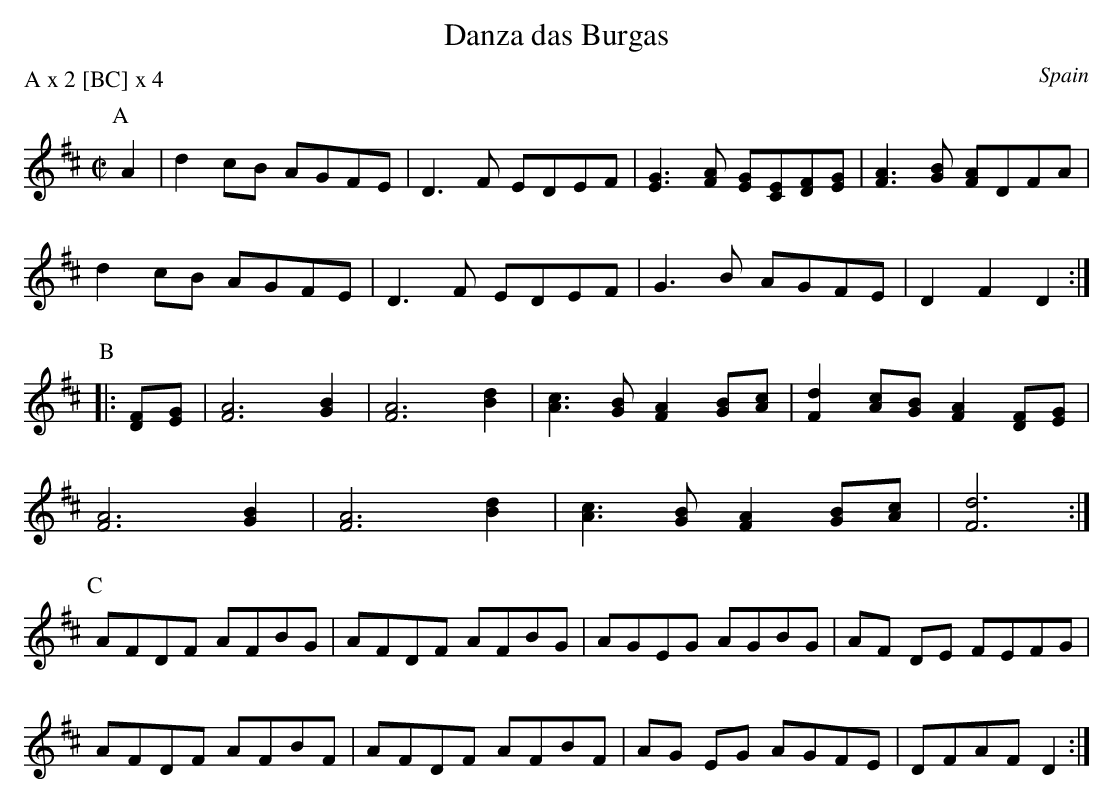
X:1
T:Danza das Burgas
M:C|
O:Spain
P:A x 2 [BC] x 4
K:D major
P:A
A2|\
d2cB AGFE |\
D3F EDEF  |\
[G3E3][AF] [GE][EC][FD][GE] |\
[A3F3][BG] [AF]DFA          |
d2cB AGFE  |\
D3F EDEF   |\
G3B AGFE   |\
D2F2 D2   :|
P:B
|:[FD][GE]|\
[A6F6][B2G2]|[A6F6][d2B2]|\
[c3A3][BG] [A2F2][BG][cA]|\
[d2F2][cA][BG] [A2F2][FD][GE]|
[A6F6][B2G2]|[A6F6][d2B2]|\
[c3A3][BG] [A2F2][BG][cA]|[d6F6]:|
P:C
AFDF AFBG|AFDF AFBG|AGEG AGBG|AF DE FEFG|
AFDF AFBF|AFDF AFBF|\
AG EG AGFE|DFAF D2:|
